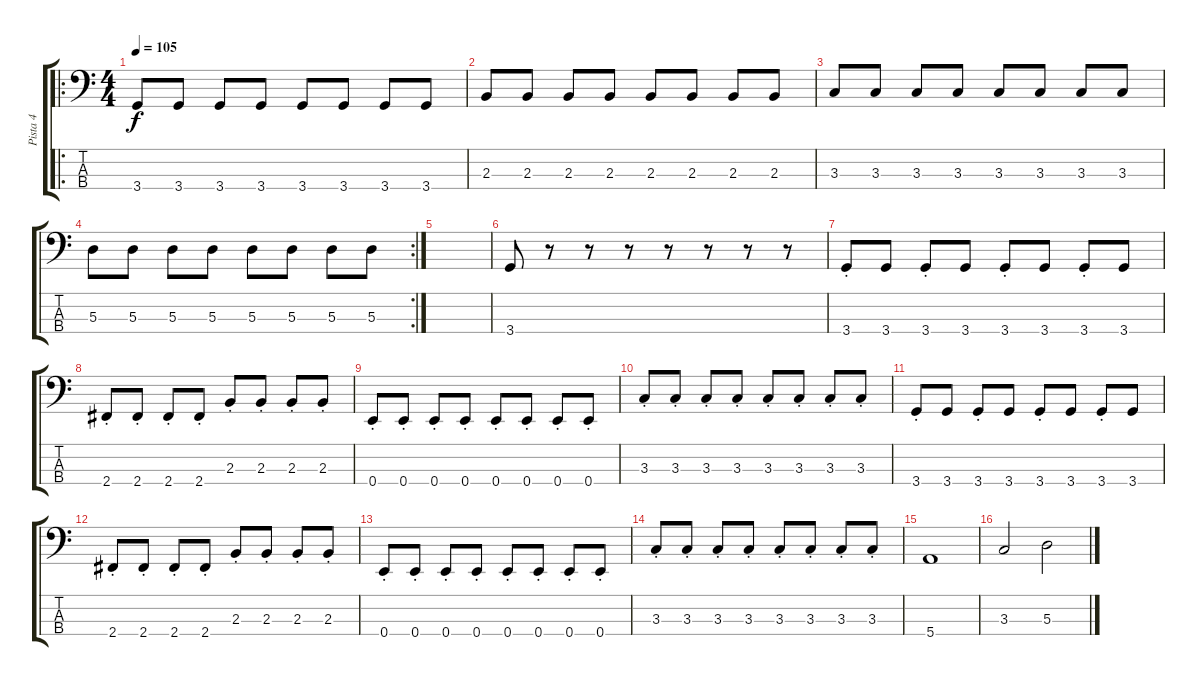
\track ("Pista 4" "Pista 4") {instrument electricbasspick}
\staff {score tabs}
\tuning (G2 D2 A1 E1) {hide}
\ro
\ts (4 4)
\tempo 105
\clef f4
\ks c
3.4.8{dy f} 3.4.8 3.4.8 3.4.8 3.4.8 3.4.8 3.4.8 3.4.8 |
2.3.8 2.3.8 2.3.8 2.3.8 2.3.8 2.3.8 2.3.8 2.3.8 |
3.3.8 3.3.8 3.3.8 3.3.8 3.3.8 3.3.8 3.3.8 3.3.8 |
\rc 2
5.3.8 5.3.8 5.3.8 5.3.8 5.3.8 5.3.8 5.3.8 5.3.8 |
|
3.4.8 r.8 r.8 r.8 r.8 r.8 r.8 r.8 |
3.4{st}.8 3.4.8 3.4{st}.8 3.4.8 3.4{st}.8 3.4.8 3.4{st}.8 3.4.8 |
2.4{st}.8 2.4{st}.8 2.4{st}.8 2.4{st}.8 2.3{st}.8 2.3{st}.8 2.3{st}.8 2.3{st}.8 |
0.4{st}.8 0.4{st}.8 0.4{st}.8 0.4{st}.8 0.4{st}.8 0.4{st}.8 0.4{st}.8 0.4{st}.8 |
3.3{st}.8 3.3{st}.8 3.3{st}.8 3.3{st}.8 3.3{st}.8 3.3{st}.8 3.3{st}.8 3.3{st}.8 |
3.4{st}.8 3.4.8 3.4{st}.8 3.4.8 3.4{st}.8 3.4.8 3.4{st}.8 3.4.8 |
2.4{st}.8 2.4{st}.8 2.4{st}.8 2.4{st}.8 2.3{st}.8 2.3{st}.8 2.3{st}.8 2.3{st}.8 |
0.4{st}.8 0.4{st}.8 0.4{st}.8 0.4{st}.8 0.4{st}.8 0.4{st}.8 0.4{st}.8 0.4{st}.8 |
3.3{st}.8 3.3{st}.8 3.3{st}.8 3.3{st}.8 3.3{st}.8 3.3{st}.8 3.3{st}.8 3.3{st}.8 |
5.4.1 |
3.3.2 5.3.2
